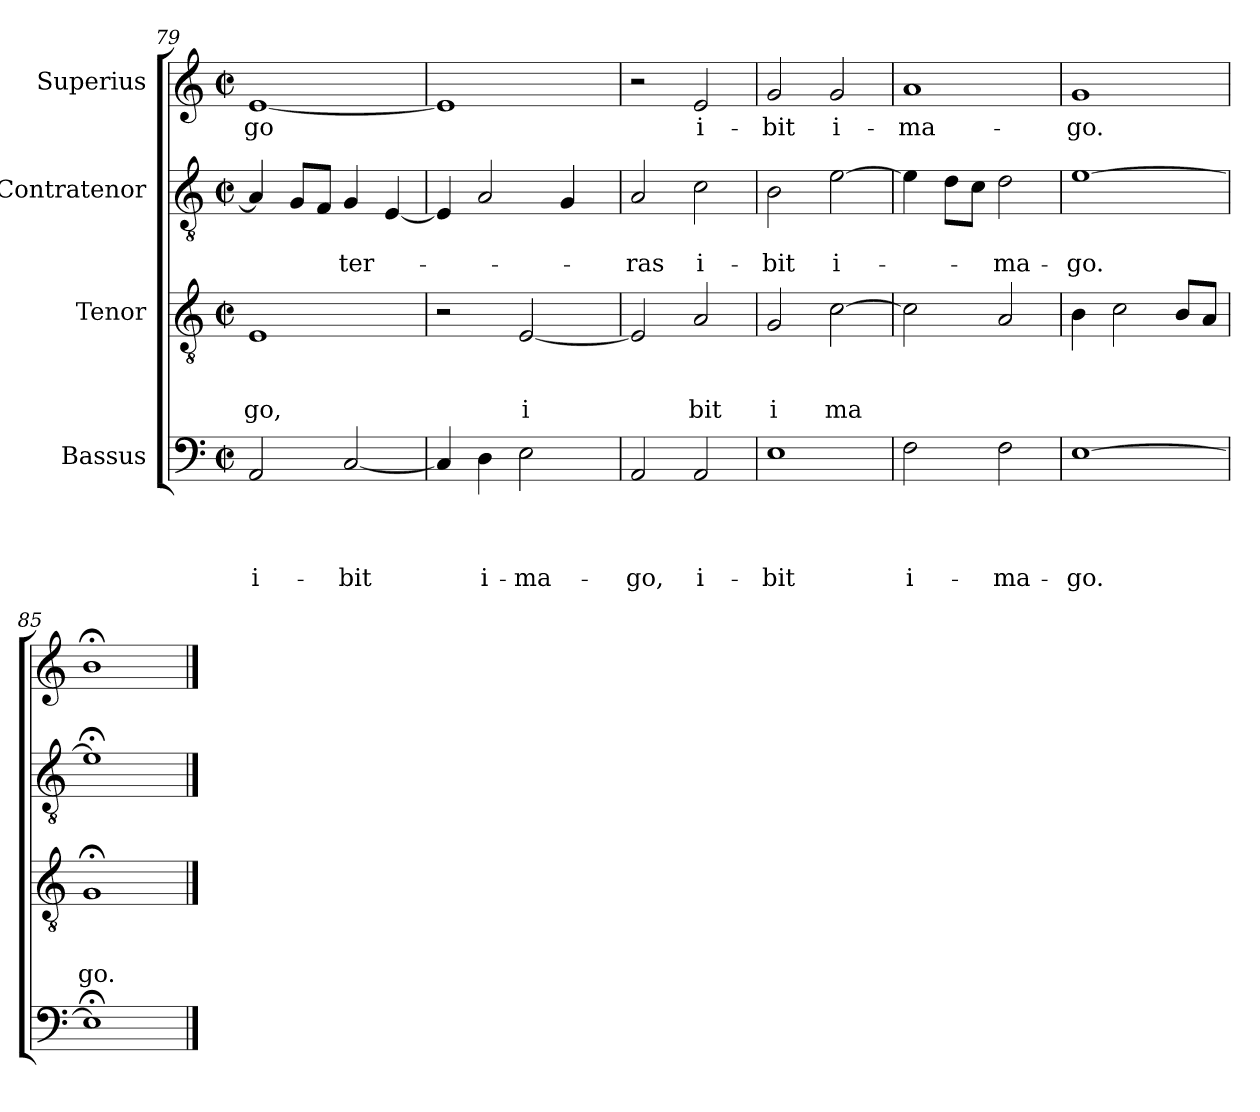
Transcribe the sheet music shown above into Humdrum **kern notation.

**kern	**text	**text	**text	**text	**kern	**text	**text	**text	**kern	**text	**text	**kern	**text
*part4	*part4	*part4	*part4	*part4	*part3	*part3	*part3	*part3	*part2	*part2	*part2	*part1	*part1
*staff4	*staff4	*staff4	*staff4	*staff4	*staff3	*staff3	*staff3	*staff3	*staff2	*staff2	*staff2	*staff1	*staff1
*I"Bassus	*	*	*	*	*I"Tenor	*	*	*	*I"Contratenor	*	*	*I"Superius	*
*clefF4	*	*	*	*	*clefGv2	*	*	*	*clefGv2	*	*	*clefG2	*
*k[]	*	*	*	*	*k[]	*	*	*	*k[]	*	*	*k[]	*
*C:	*	*	*	*	*C:	*	*	*	*C:	*	*	*C:	*
*M2/2	*	*	*	*	*M2/2	*	*	*	*M2/2	*	*	*M2/2	*
*met(c|)	*	*	*	*	*met(c|)	*	*	*	*met(c|)	*	*	*met(c|)	*
=79	=79	=79	=79	=79	=79	=79	=79	=79	=79	=79	=79	=79	=79
!	!	!	!	!LO:LY:b	!	!	!	!LO:LY:b	!	!	!	!	!LO:LY:b
2AA/	.	.	.	i-	1E	.	.	go,	4A/]	.	.	[<1e	go
.	.	.	.	.	.	.	.	.	8G/L	.	.	.	.
.	.	.	.	.	.	.	.	.	8F/J	.	.	.	.
!	!	!	!	!LO:LY:b	!	!	!	!	!	!	!LO:LY:b	!	!
[<2C/	.	.	.	-bit	.	.	.	.	4G/	.	ter-	.	.
.	.	.	.	.	.	.	.	.	[<4E/	.	.	.	.
=80	=80	=80	=80	=80	=80	=80	=80	=80	=80	=80	=80	=80	=80
4C/]	.	.	.	.	2r	.	.	.	4E/]	.	.	1e]	.
!	!	!	!	!LO:LY:b	!	!	!	!	!	!	!	!	!
4D\	.	.	.	i-	.	.	.	.	2A/	.	.	.	.
!	!	!	!	!LO:LY:b	!	!	!	!LO:LY:b	!	!	!	!	!
2E\	.	.	.	-ma-	[<2E/	.	.	i	.	.	.	.	.
.	.	.	.	.	.	.	.	.	4G/	.	.	.	.
=81	=81	=81	=81	=81	=81	=81	=81	=81	=81	=81	=81	=81	=81
!	!	!	!	!LO:LY:b	!	!	!	!	!	!	!LO:LY:b	!	!
2AA/	.	.	.	-go,	2E/]	.	.	.	2A/	.	-ras	2r	.
!	!	!	!	!LO:LY:b	!	!	!	!LO:LY:b	!	!	!LO:LY:b	!	!LO:LY:b
2AA/	.	.	.	i-	2A/	.	.	bit	2c\	.	i-	2e/	i-
=82	=82	=82	=82	=82	=82	=82	=82	=82	=82	=82	=82	=82	=82
!	!	!	!	!LO:LY:b	!	!	!	!LO:LY:b	!	!	!LO:LY:b	!	!LO:LY:b
1E	.	.	.	-bit	2G/	.	.	i	2B\	.	-bit	2g/	-bit
!	!	!	!	!	!	!	!	!LO:LY:b	!	!	!LO:LY:b	!	!LO:LY:b
.	.	.	.	.	[>2c\	.	.	ma	[>2e\	.	i-	2g/	i-
=83	=83	=83	=83	=83	=83	=83	=83	=83	=83	=83	=83	=83	=83
!	!	!	!	!LO:LY:b	!	!	!	!	!	!	!	!	!LO:LY:b
2F\	.	.	.	i-	2c\]	.	.	.	4e\]	.	.	1a	-ma-
.	.	.	.	.	.	.	.	.	8d\L	.	.	.	.
.	.	.	.	.	.	.	.	.	8c\J	.	.	.	.
!	!	!	!	!LO:LY:b	!	!	!	!	!	!	!LO:LY:b	!	!
2F\	.	.	.	-ma-	2A/	.	.	.	2d\	.	-ma-	.	.
=84	=84	=84	=84	=84	=84	=84	=84	=84	=84	=84	=84	=84	=84
!	!	!	!	!LO:LY:b	!	!	!	!	!	!	!LO:LY:b	!	!LO:LY:b
[>1E	.	.	.	-go.	4B\	.	.	.	[>1e	.	-go.	1g	-go.
.	.	.	.	.	2c\	.	.	.	.	.	.	.	.
.	.	.	.	.	8B/L	.	.	.	.	.	.	.	.
.	.	.	.	.	8A/J	.	.	.	.	.	.	.	.
=85	=85	=85	=85	=85	=85	=85	=85	=85	=85	=85	=85	=85	=85
!	!	!	!	!	!	!	!	!LO:LY:b	!	!	!	!	!
1E;<]	.	.	.	.	1G;	.	.	go.	1e;<]	.	.	1b;<	.
==	==	==	==	==	==	==	==	==	==	==	==	==	==
*-	*-	*-	*-	*-	*-	*-	*-	*-	*-	*-	*-	*-	*-
